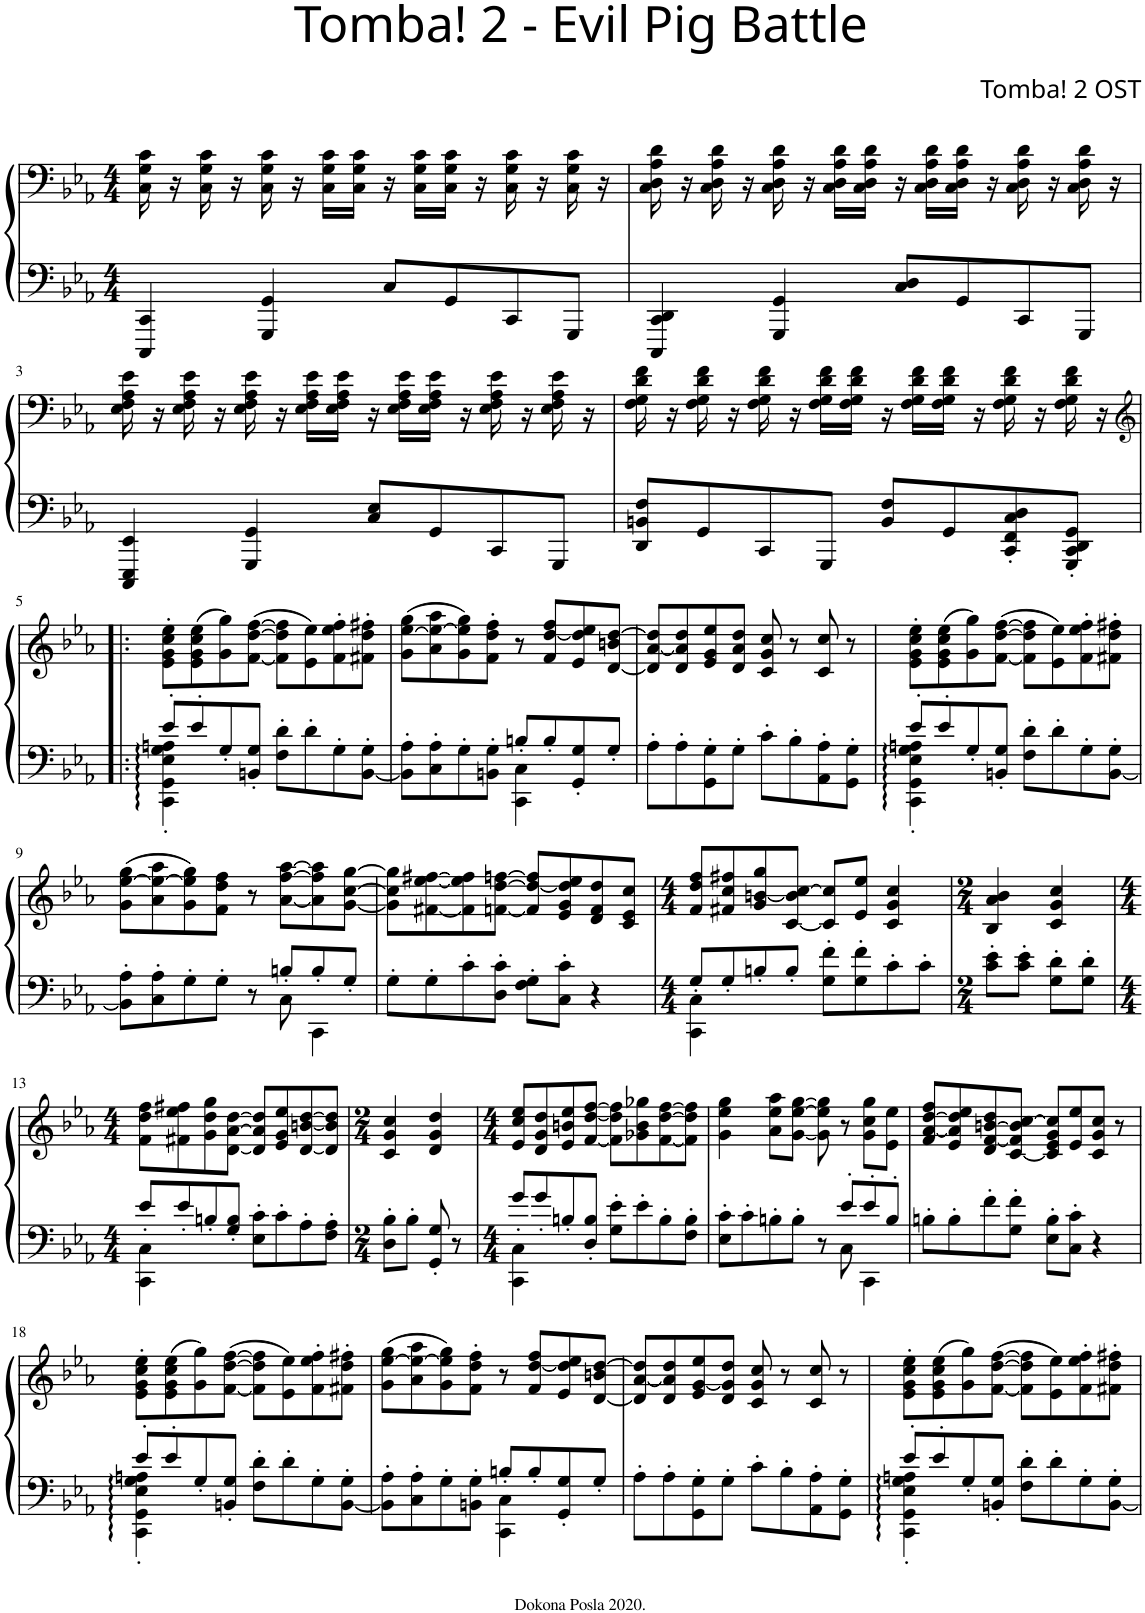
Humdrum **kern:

**kern	**kern
*part1	*part1
*staff2	*staff1
*I"Piano	*
*I'Pno.	*
*clefF4	*clefF4
*k[b-e-a-]	*k[b-e-a-]
*M4/4	*M4/4
=1	=1
4CCC/ 4CC/	16C\ 16G\ 16c\
.	16r
.	16C\ 16G\ 16c\
.	16r
4GGG/ 4GG/	16C\ 16G\ 16c\
.	16r
.	16C\ 16G\ 16c\LL
.	16C\ 16G\ 16c\JJ
8C/L	16r
.	16C\ 16G\ 16c\LL
8GG/	16C\ 16G\ 16c\JJ
.	16r
8CC/	16C\ 16G\ 16c\
.	16r
8GGG/J	16C\ 16G\ 16c\
.	16r
=2	=2
4CCC/ 4CC/ 4DD/	16C\ 16D\ 16A-\ 16d\
.	16r
.	16C\ 16D\ 16A-\ 16d\
.	16r
4GGG/ 4GG/	16C\ 16D\ 16A-\ 16d\
.	16r
.	16C\ 16D\ 16A-\ 16d\LL
.	16C\ 16D\ 16A-\ 16d\JJ
8C/ 8D/L	16r
.	16C\ 16D\ 16A-\ 16d\LL
8GG/	16C\ 16D\ 16A-\ 16d\JJ
.	16r
8CC/	16C\ 16D\ 16A-\ 16d\
.	16r
8GGG/J	16C\ 16D\ 16A-\ 16d\
.	16r
!!LO:LB:g=z
=3	=3
4CCC/ 4EEE-/ 4EE-/	16E-\ 16F\ 16A-\ 16e-\
.	16r
.	16E-\ 16F\ 16A-\ 16e-\
.	16r
4GGG/ 4GG/	16E-\ 16F\ 16A-\ 16e-\
.	16r
.	16E-\ 16F\ 16A-\ 16e-\LL
.	16E-\ 16F\ 16A-\ 16e-\JJ
8C/ 8E-/L	16r
.	16E-\ 16F\ 16A-\ 16e-\LL
8GG/	16E-\ 16F\ 16A-\ 16e-\JJ
.	16r
8CC/	16E-\ 16F\ 16A-\ 16e-\
.	16r
8GGG/J	16E-\ 16F\ 16A-\ 16e-\
.	16r
=4	=4
8DD/ 8BBn/ 8F/L	16F\ 16G\ 16d\ 16f\
.	16r
8GG/	16F\ 16G\ 16d\ 16f\
.	16r
8CC/	16F\ 16G\ 16d\ 16f\
.	16r
8GGG/J	16F\ 16G\ 16d\ 16f\LL
.	16F\ 16G\ 16d\ 16f\JJ
8BB/ 8F/L	16r
.	16F\ 16G\ 16d\ 16f\LL
8GG/	16F\ 16G\ 16d\ 16f\JJ
.	16r
8CC/' 8FF/' 8C/' 8D/'	16F\ 16G\ 16d\ 16f\
.	16r
8GGG/' 8CC/' 8DD/' 8GG/'J	16F\ 16G\ 16d\ 16f\
.	16r
!!LO:LB:g=z
=5!|:	=5!|:
*	*clefG2
*^	*
8e-'>/L	4CC\::' 4GG\::' 4E-\::' 4G\::' 4An\::'	8e-\' 8g\' 8cc\' 8ee-\'L
8e-'/	.	(8e-\ 8g\ 8cc\ 8ee-\
8G'/	2.ryy	8g\ 8gg\)
8BBn/' 8G/'J	.	([8f\ [8dd\ [8ff\J
8F\' 8d\'L	.	8f\] 8dd\] 8ff\]L
8d'\	.	8e-\ 8ee-\)
8G'\	.	8f\' 8ee-\' 8ff\'
[8BB\' 8G\'J	.	8f#X\' 8dd\' 8ff#X\'J
=6	=6	=6
8BB\]' 8A-\'L	2ryy	(8g\ [8ee-\ 8gg\L
8C\' 8A-\'	.	8a-\ 8ee-\_ 8aa-\
8G'\	.	8g\ 8ee-\] 8gg\)
8BBn\' 8G\'J	.	8f\' 8dd\' 8ff\'J
8Bn'</L	4CC\ 4C\	8r
8B'</	.	8f/ [8dd/ 8ff/L
8GG/' 8G/'	4ryy	8e-/ 8dd/] 8ee-/
8G'/J	.	[8d/ 8bn/ [8dd/J
*v	*v	*
=7	=7
8A-'\L	8d/] [8a-/ 8dd/]L
8A-'\	8d/ 8a-/] 8dd/
8GG\' 8G\'	8e-/ 8g/ 8ee-/
8G'\J	8d/ 8a-/ 8dd/J
8c'\L	8c/ 8g/ 8cc/
8B-'\	8r
8AA-\' 8A-\'	8c/ 8cc/
8GG\' 8G\'J	8r
=8	=8
*^	*
8e-'>/L	4CC\::' 4GG\::' 4E-\::' 4G\::' 4An\::'	8e-\' 8g\' 8cc\' 8ee-\'L
8e-'/	.	(8e-\ 8g\ 8cc\ 8ee-\
8G'/	2.ryy	8g\ 8gg\)
8BBn/' 8G/'J	.	([8f\ [8dd\ [8ff\J
8F\' 8d\'L	.	8f\] 8dd\] 8ff\]L
8d'\	.	8e-\ 8ee-\)
8G'\	.	8f\' 8ee-\' 8ff\'
[8BB\' 8G\'J	.	8f#X\' 8dd\' 8ff#X\'J
!!LO:LB:g=z
=9	=9	=9
8BB\]' 8A-\'L	8ryy	(8g\ [8ee-\ 8gg\L
*v	*v	*
8C\' 8A-\'	8a-\ 8ee-\_ 8aa-\
8G'\	8g\ 8ee-\] 8gg\)
8G'\J	8f\ 8dd\ 8ff\J
8r	8r
*^	*
8Bn'</L	8C\	[8a-\ [8ff\ [8aa-\L
8B'</	4CC\	8a-\] 8ff\] 8aa-\]
8G'</J	.	[8g\ [8cc\ [8gg\J
*v	*v	*
=10	=10
8G'\L	8g\] 8cc\] 8gg\]L
8G'\	[8f#X\ [8ee-\ [8ff#X\
8c'\	8f#\] 8ee-\] 8ff#\]
8D\' 8c\'J	[8fn\ [8dd\ [8ffn\J
8F\' 8G\'L	8f/] 8dd/_ 8ff/]L
8C\' 8c\'J	8e-/ 8g/ 8dd/] 8ee-/
4r	8d/ 8f/ 8dd/
.	8c/ 8e-/ 8cc/J
=11	=11
*M4/4	*M4/4
*^	*
8G'</L	4CC\ 4C\	8f/ 8dd/ 8ff/L
8G'</	.	8f#X/ 8cc/ 8ff#X/
8Bn'/	2.ryy	8g/ [8bn/ 8gg/
8B'/J	.	[8c/ 8b/] [8cc/J
8G\' 8f\'L	.	8c/] 8cc/]L
8G\' 8f\'	.	8e-/ 8ee-/J
8c'\	.	4c/ 4g/ 4cc/
8c'\J	.	.
*v	*v	*
=12	=12
*M2/4	*M2/4
8c\' 8e-\'L	4B-/ 4a-/ 4b-/
8c\' 8e-\'J	.
8G\' 8d\'L	4c/ 4g/ 4cc/
8G\' 8d\'J	.
!!LO:LB:g=z
=13	=13
*M4/4	*M4/4
*^	*
8e-'</L	4CC\ 4C\	8f\ 8dd\ 8ff\L
8e-'</	.	8f#X\ 8ee-\ 8ff#X\
8Bn'/	2.ryy	8g\ 8dd\ 8gg\
8G/' 8B/'J	.	[8d\ [8a-\ [8dd\J
8E-\' 8c\'L	.	8d/] 8a-/] 8dd/]L
8c'\	.	8e-/ 8g/ 8ee-/
8A-'\	.	[8d/ [8bn/ [8dd/
8F\' 8A-\'J	.	8d/] 8b/] 8dd/]J
*v	*v	*
=14	=14
*M2/4	*M2/4
8D\' 8B-\'L	4c/ 4g/ 4cc/
8B-'\J	.
8GG/' 8G/'	4d/ 4g/ 4dd/
8r	.
=15	=15
*M4/4	*M4/4
*^	*
8g'</L	4CC\ 4C\	8e-/ 8cc/ 8ee-/L
8g'</	.	8d/ 8g/ 8dd/
8Bn'/	2.ryy	8e-/ 8bn/ 8ee-/
8D/' 8B/'J	.	[8f/ [8dd/ [8ff/J
8G\' 8e-\'L	.	8f\] 8dd\] 8ff\]L
8e-'\	.	8g-X\ 8b\ 8gg-X\
8B'\	.	[8f\ [8dd\ [8ff\
8F\' 8B\'J	.	8f\] 8dd\] 8ff\]J
=16	=16	=16
8E-\' 8c\'L	8ryy	4g\ 4ee-\ 4gg\
*v	*v	*
8c'\	.
8Bn'\	8a-\ 8ee-\ 8aa-\L
8B'\J	[8g\ [8ee-\ [8gg\J
8r	8g\] 8ee-\] 8gg\]
*^	*
8e-'/L	8C\	8r
8e-'/	4CC\	8g\ 8cc\ 8gg\L
8B'/J	.	8e-\ 8ee-\J
*v	*v	*
=17	=17
8Bn'\L	8f/ [8a-/ [8dd/ 8ff/L
8B'\	8e-/ 8a-/] 8dd/] 8ee-/
8f'\	8d/ [8f/ [8bn/ 8dd/
8G\' 8f\'J	[8c/ 8f/] 8b/] [8cc/J
8E-\' 8B\'L	8c/] 8e-/ 8g/ 8cc/]L
8C\' 8c\'J	8e-/ 8ee-/
4r	8c/ 8g/ 8cc/J
.	8r
!!LO:LB:g=z
=18	=18
*^	*
8e-'>/L	4CC\::' 4GG\::' 4E-\::' 4G\::' 4An\::'	8e-\' 8g\' 8cc\' 8ee-\'L
8e-'/	.	(8e-\ 8g\ 8cc\ 8ee-\
8G'/	2.ryy	8g\ 8gg\)
8BBn/' 8G/'J	.	([8f\ [8dd\ [8ff\J
8F\' 8d\'L	.	8f\] 8dd\] 8ff\]L
8d'\	.	8e-\ 8ee-\)
8G'\	.	8f\' 8ee-\' 8ff\'
[8BB\' 8G\'J	.	8f#X\' 8dd\' 8ff#X\'J
=19	=19	=19
8BB\]' 8A-\'L	2ryy	(8g\ [8ee-\ 8gg\L
8C\' 8A-\'	.	8a-\ 8ee-\_ 8aa-\
8G'\	.	8g\ 8ee-\] 8gg\)
8BBn\' 8G\'J	.	8f\' 8dd\' 8ff\'J
8Bn'</L	4CC\ 4C\	8r
8B'</	.	8f/ [8dd/ 8ff/L
8GG/' 8G/'	4ryy	8e-/ 8dd/] 8ee-/
8G'/J	.	[8d/ 8bn/ [8dd/J
*v	*v	*
=20	=20
8A-'\L	8d/] [8a-/ 8dd/]L
8A-'\	8d/ 8a-/] 8dd/
8GG\' 8G\'	8e-/ [8g/ 8ee-/
8G'\J	8d/ 8g/] 8dd/J
8c'\L	8c/ 8g/ 8cc/
8B-'\	8r
8AA-\' 8A-\'	8c/ 8cc/
8GG\' 8G\'J	8r
=21	=21
*^	*
8e-'>/L	4CC\::' 4GG\::' 4E-\::' 4G\::' 4An\::'	8e-\' 8g\' 8cc\' 8ee-\'L
8e-'/	.	(8e-\ 8g\ 8cc\ 8ee-\
8G'/	2.ryy	8g\ 8gg\)
8BBn/' 8G/'J	.	([8f\ [8dd\ [8ff\J
8F\' 8d\'L	.	8f\] 8dd\] 8ff\]L
8d'\	.	8e-\ 8ee-\)
8G'\	.	8f\' 8ee-\' 8ff\'
[8BB\' 8G\'J	.	8f#X\' 8dd\' 8ff#X\'J
*v	*v	*
=	=
*-	*-
